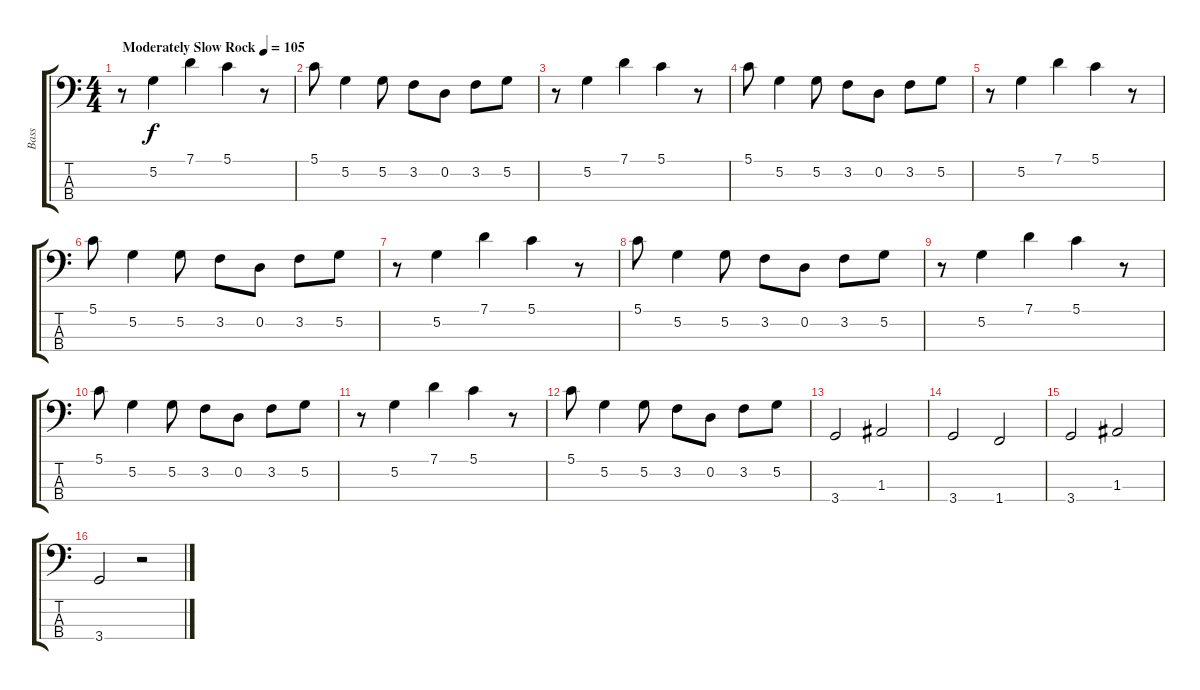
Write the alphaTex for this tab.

\track ("Bass" "Bass") {instrument electricbassfinger}
\staff {score tabs}
\tuning (G2 D2 A1 E1) {hide}
\ts (4 4)
\tempo (105 "Moderately Slow Rock")
\clef f4
\ks c
r.8{dy f instrument electricbassfinger} 5.2.4 7.1.4 5.1.4 r.8 |
5.1.8 5.2.4 5.2.8 3.2.8 0.2.8 3.2.8 5.2.8 |
r.8 5.2.4 7.1.4 5.1.4 r.8 |
5.1.8 5.2.4 5.2.8 3.2.8 0.2.8 3.2.8 5.2.8 |
r.8 5.2.4 7.1.4 5.1.4 r.8 |
5.1.8 5.2.4 5.2.8 3.2.8 0.2.8 3.2.8 5.2.8 |
r.8 5.2.4 7.1.4 5.1.4 r.8 |
5.1.8 5.2.4 5.2.8 3.2.8 0.2.8 3.2.8 5.2.8 |
r.8 5.2.4 7.1.4 5.1.4 r.8 |
5.1.8 5.2.4 5.2.8 3.2.8 0.2.8 3.2.8 5.2.8 |
r.8 5.2.4 7.1.4 5.1.4 r.8 |
5.1.8 5.2.4 5.2.8 3.2.8 0.2.8 3.2.8 5.2.8 |
3.4.2 1.3.2 |
3.4.2 1.4.2 |
3.4.2 1.3.2 |
3.4.2 r.2
